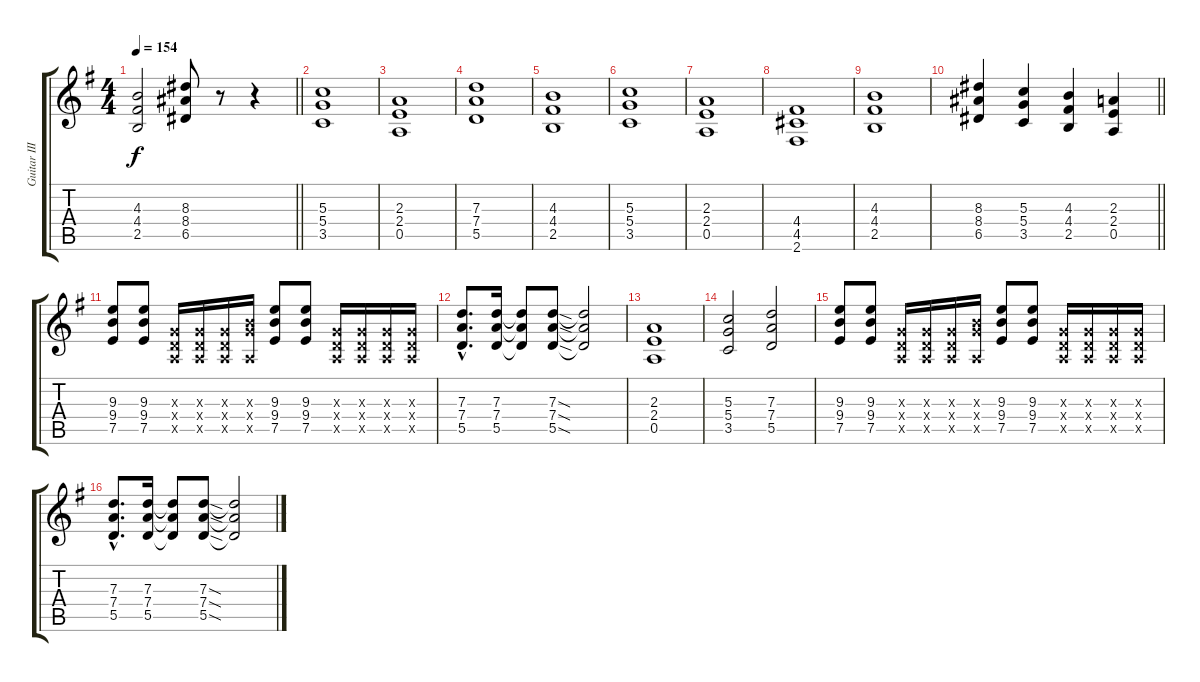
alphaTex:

\track ("Guitar III" "Guitar III") {instrument distortionguitar}
\staff {score tabs}
\tuning (E4 B3 G3 D3 A2 E2) {hide}
\ts (4 4)
\tempo 154
\clef g2
\barLineRight lightlight
\ks g
(4.3 4.4 2.5).2{dy f} (8.3 8.4 6.5).8 r.8 r.4 |
(5.3 5.4 3.5).1 |
(2.3 2.4 0.5).1 |
(7.3 7.4 5.5).1 |
(4.3 4.4 2.5).1 |
(5.3 5.4 3.5).1 |
(2.3 2.4 0.5).1 |
(4.4 4.5 2.6).1 |
(4.3 4.4 2.5).1 |
\barLineRight lightlight
(8.3 8.4 6.5).4 (5.3 5.4 3.5).4 (4.3 4.4 2.5).4 (2.3 2.4 0.5).4 |
(9.3 9.4 7.5).8 (9.3 9.4 7.5).8 (0.3{x} 0.4{x} 0.5{x}).16 (0.3{x} 0.4{x} 0.5{x}).16 (0.3{x} 0.4{x} 0.5{x}).16 (0.3{x} 9.4{x} 0.5{x}).16 (9.3 9.4 7.5).8 (9.3 9.4 7.5).8 (0.3{x} 0.4{x} 0.5{x}).16 (0.3{x} 0.4{x} 0.5{x}).16 (0.3{x} 0.4{x} 0.5{x}).16 (0.3{x} 0.4{x} 0.5{x}).16 |
(7.3{hac} 7.4{hac} 5.5{hac}).8{d} (7.3 7.4 5.5).16 (7.3{t} 7.4{t} 5.5{t}).8 (7.3{sod} 7.4{sod} 5.5{sod}).8 (7.3{t} 7.4{t} 5.5{t}).2 |
(2.3 2.4 0.5).1 |
(5.3 5.4 3.5).2 (7.3 7.4 5.5).2 |
(9.3 9.4 7.5).8 (9.3 9.4 7.5).8 (0.3{x} 0.4{x} 0.5{x}).16 (0.3{x} 0.4{x} 0.5{x}).16 (0.3{x} 0.4{x} 0.5{x}).16 (0.3{x} 9.4{x} 0.5{x}).16 (9.3 9.4 7.5).8 (9.3 9.4 7.5).8 (0.3{x} 0.4{x} 0.5{x}).16 (0.3{x} 0.4{x} 0.5{x}).16 (0.3{x} 0.4{x} 0.5{x}).16 (0.3{x} 0.4{x} 0.5{x}).16 |
(7.3{hac} 7.4{hac} 5.5{hac}).8{d} (7.3 7.4 5.5).16 (7.3{t} 7.4{t} 5.5{t}).8 (7.3{sod} 7.4{sod} 5.5{sod}).8 (7.3{t} 7.4{t} 5.5{t}).2
